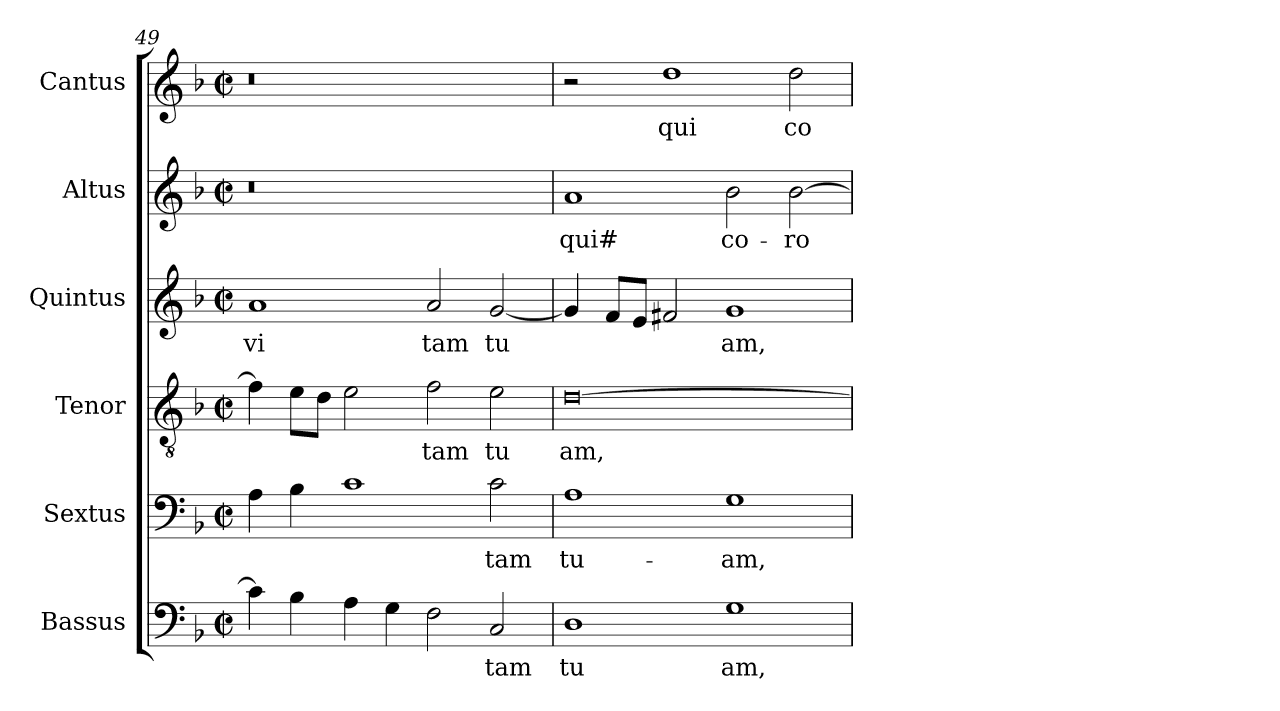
**kern	**text	**kern	**text	**kern	**text	**kern	**text	**kern	**text	**kern	**text
*part6	*part6	*part5	*part5	*part4	*part4	*part3	*part3	*part2	*part2	*part1	*part1
*staff6	*staff6	*staff5	*staff5	*staff4	*staff4	*staff3	*staff3	*staff2	*staff2	*staff1	*staff1
*I"Bassus	*	*I"Sextus	*	*I"Tenor	*	*I"Quintus	*	*I"Altus	*	*I"Cantus	*
*I'Bassus	*	*I'Sextus	*	*I'Tenor	*	*I'Quintus	*	*I'Altus	*	*I'Cantus	*
*clefF4	*	*clefF4	*	*clefGv2	*	*clefG2	*	*clefG2	*	*clefG2	*
*k[b-]	*	*k[b-]	*	*k[b-]	*	*k[b-]	*	*k[b-]	*	*k[b-]	*
*F:	*	*F:	*	*F:	*	*F:	*	*F:	*	*F:	*
*M2/2	*	*M2/2	*	*M2/2	*	*M2/2	*	*M2/2	*	*M2/2	*
*met(c|)	*	*met(c|)	*	*met(c|)	*	*met(c|)	*	*met(c|)	*	*met(c|)	*
=49	=49	=49	=49	=49	=49	=49	=49	=49	=49	=49	=49
!	!LO:LY:b:cj	!	!LO:LY:b:cj	!	!LO:LY:b:cj	!	!LO:LY:b:cj	!	!	!	!
4c\]	.	4A\	--	4f\]	.	1a	vi	0r	.	0r	.
!	!LO:LY:b:cj	!	!LO:LY:b:cj	!	!LO:LY:b:cj	!	!	!	!	!	!
4B-\	.	4B-\	--	8e\L	.	.	.	.	.	.	.
!	!	!	!	!	!LO:LY:b:cj	!	!	!	!	!	!
.	.	.	.	8d\J	.	.	.	.	.	.	.
!	!LO:LY:b:cj	!	!LO:LY:b:cj	!	!LO:LY:b:cj	!	!	!	!	!	!
4A\	.	1c	--	2e\	.	.	.	.	.	.	.
!	!LO:LY:b:cj	!	!	!	!	!	!	!	!	!	!
4G\	.	.	.	.	.	.	.	.	.	.	.
!	!LO:LY:b:cj	!	!	!	!LO:LY:b:cj	!	!LO:LY:b:cj	!	!	!	!
2F\	.	.	.	2f\	tam	2a/	tam	.	.	.	.
!	!LO:LY:b:cj	!	!LO:LY:b:cj	!	!LO:LY:b:cj	!	!LO:LY:b:cj	!	!	!	!
2C/	tam	2c\	-tam	2e\	tu	[<2g/	tu	.	.	.	.
=50	=50	=50	=50	=50	=50	=50	=50	=50	=50	=50	=50
!	!LO:LY:b:cj	!	!LO:LY:b:cj	!	!LO:LY:b:cj	!	!LO:LY:b:cj	!	!LO:LY:b:cj	!	!
1D	tu	1A	tu-	[>0d	am,	4g/]	.	1a	qui#	2r	.
!	!	!	!	!	!	!	!LO:LY:b:cj	!	!	!	!
.	.	.	.	.	.	8f/L	.	.	.	.	.
!	!	!	!	!	!	!	!LO:LY:b:cj	!	!	!	!
.	.	.	.	.	.	8e/J	.	.	.	.	.
!	!	!	!	!	!	!	!LO:LY:b:cj	!	!	!	!LO:LY:b:cj
.	.	.	.	.	.	2f#/	.	.	.	1dd	qui
!	!LO:LY:b:cj	!	!LO:LY:b:cj	!	!	!	!LO:LY:b:cj	!	!LO:LY:b:cj	!	!
1G	am,	1G	-am,	.	.	1g	am,	2b-\	co-	.	.
!	!	!	!	!	!	!	!	!	!LO:LY:b:cj	!	!LO:LY:b:cj
.	.	.	.	.	.	.	.	[>2b-\	-ro-	2dd\	co-
=	=	=	=	=	=	=	=	=	=	=	=
*-	*-	*-	*-	*-	*-	*-	*-	*-	*-	*-	*-
